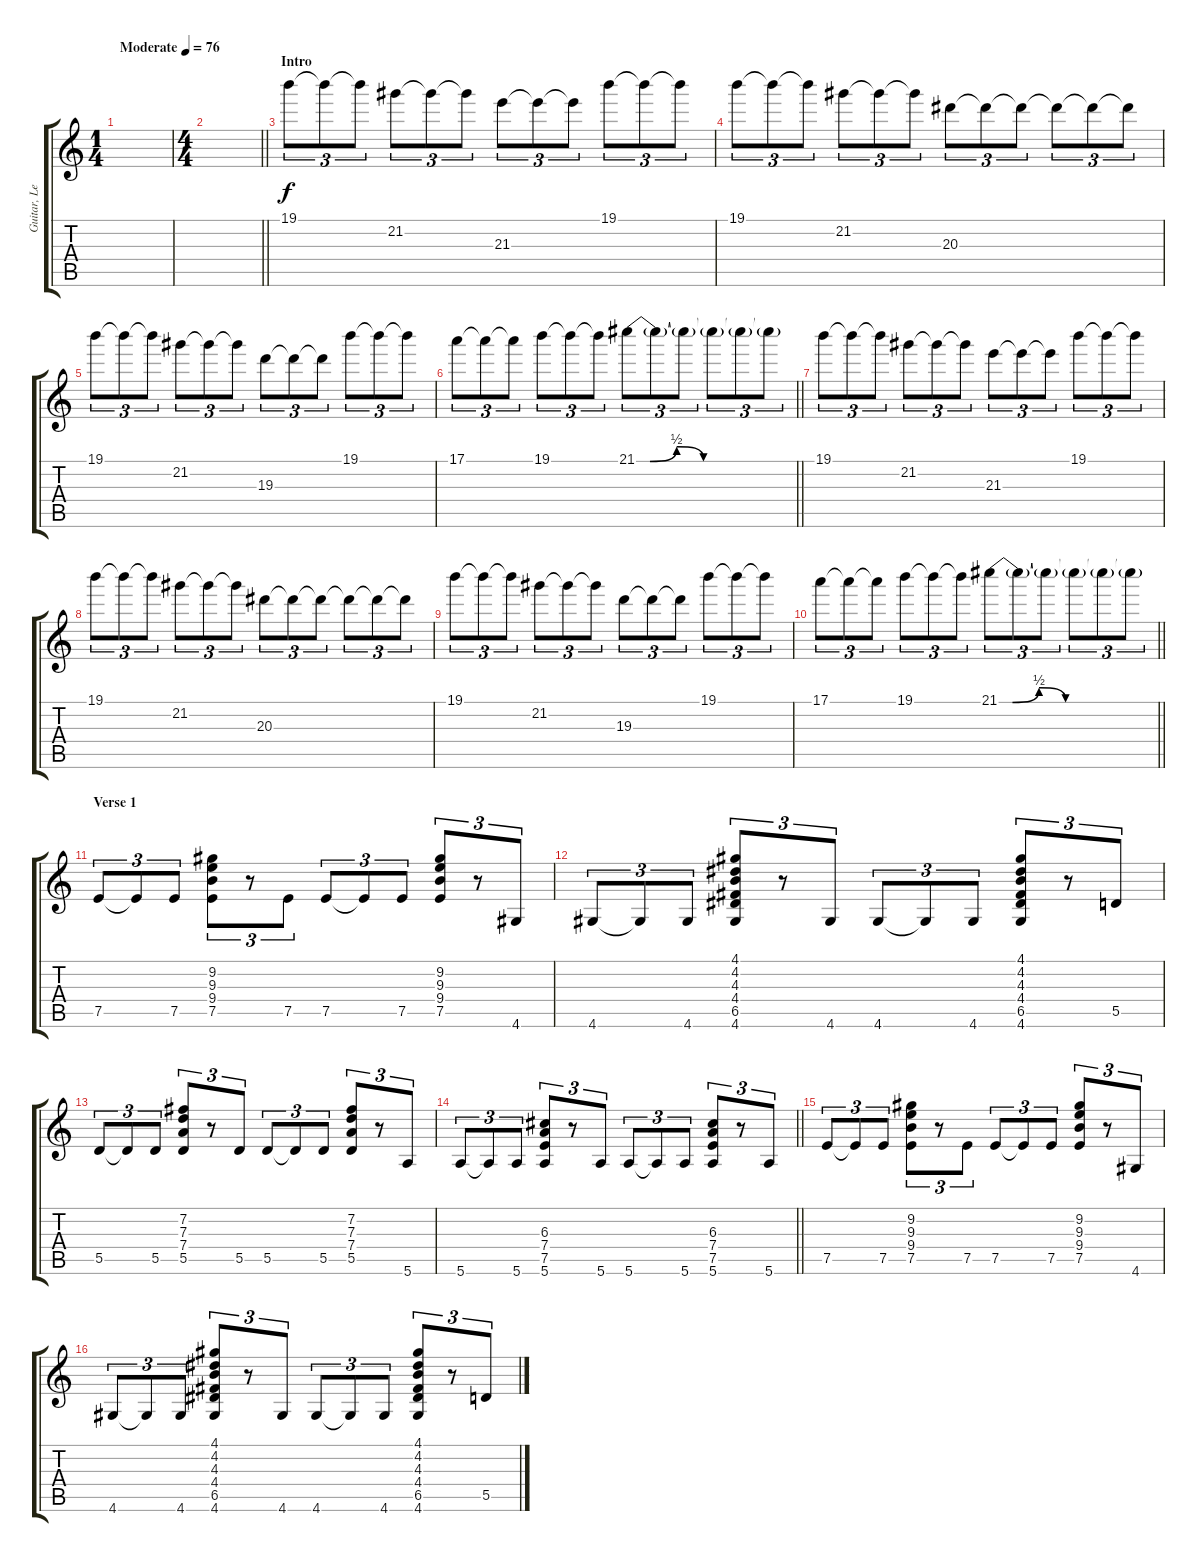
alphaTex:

\track ("Guitar, Lead" "Guitar, Le") {instrument electricguitarjazz}
\staff {score tabs}
\tuning (E4 B3 G3 D3 A2 E2) {hide}
\ts (1 4)
\tempo (76 "Moderate")
\clef g2
\ks c
|
\ts (4 4)
\barLineRight lightlight
|
\section ("" "Intro")
19.1.8{tu (3 2)} 19.1{t}.8{tu (3 2)} 19.1{t}.8{tu (3 2)} 21.2.8{tu (3 2)} 21.2{t}.8{tu (3 2)} 21.2{t}.8{tu (3 2)} 21.3.8{tu (3 2)} 21.3{t}.8{tu (3 2)} 21.3{t}.8{tu (3 2)} 19.1.8{tu (3 2)} 19.1{t}.8{tu (3 2)} 19.1{t}.8{tu (3 2)} |
19.1.8{tu (3 2)} 19.1{t}.8{tu (3 2)} 19.1{t}.8{tu (3 2)} 21.2.8{tu (3 2)} 21.2{t}.8{tu (3 2)} 21.2{t}.8{tu (3 2)} 20.3.8{tu (3 2)} 20.3{t}.8{tu (3 2)} 20.3{t}.8{tu (3 2)} 20.3{t}.8{tu (3 2)} 20.3{t}.8{tu (3 2)} 20.3{t}.8{tu (3 2)} |
19.1.8{tu (3 2)} 19.1{t}.8{tu (3 2)} 19.1{t}.8{tu (3 2)} 21.2.8{tu (3 2)} 21.2{t}.8{tu (3 2)} 21.2{t}.8{tu (3 2)} 19.3.8{tu (3 2)} 19.3{t}.8{tu (3 2)} 19.3{t}.8{tu (3 2)} 19.1.8{tu (3 2)} 19.1{t}.8{tu (3 2)} 19.1{t}.8{tu (3 2)} |
\barLineRight lightlight
17.1.8{tu (3 2)} 17.1{t}.8{tu (3 2)} 17.1{t}.8{tu (3 2)} 19.1.8{tu (3 2)} 19.1{t}.8{tu (3 2)} 19.1{t}.8{tu (3 2)} 21.1{be (custom 0 0 5 0 15 2 25 0 45 0 60 0)}.8{tu (3 2)} 21.1{t}.8{tu (3 2)} 21.1{t}.8{tu (3 2)} 21.1{t}.8{tu (3 2)} 21.1{t}.8{tu (3 2)} 21.1{t}.8{tu (3 2)} |
19.1.8{tu (3 2)} 19.1{t}.8{tu (3 2)} 19.1{t}.8{tu (3 2)} 21.2.8{tu (3 2)} 21.2{t}.8{tu (3 2)} 21.2{t}.8{tu (3 2)} 21.3.8{tu (3 2)} 21.3{t}.8{tu (3 2)} 21.3{t}.8{tu (3 2)} 19.1.8{tu (3 2)} 19.1{t}.8{tu (3 2)} 19.1{t}.8{tu (3 2)} |
19.1.8{tu (3 2)} 19.1{t}.8{tu (3 2)} 19.1{t}.8{tu (3 2)} 21.2.8{tu (3 2)} 21.2{t}.8{tu (3 2)} 21.2{t}.8{tu (3 2)} 20.3.8{tu (3 2)} 20.3{t}.8{tu (3 2)} 20.3{t}.8{tu (3 2)} 20.3{t}.8{tu (3 2)} 20.3{t}.8{tu (3 2)} 20.3{t}.8{tu (3 2)} |
19.1.8{tu (3 2)} 19.1{t}.8{tu (3 2)} 19.1{t}.8{tu (3 2)} 21.2.8{tu (3 2)} 21.2{t}.8{tu (3 2)} 21.2{t}.8{tu (3 2)} 19.3.8{tu (3 2)} 19.3{t}.8{tu (3 2)} 19.3{t}.8{tu (3 2)} 19.1.8{tu (3 2)} 19.1{t}.8{tu (3 2)} 19.1{t}.8{tu (3 2)} |
\barLineRight lightlight
17.1.8{tu (3 2)} 17.1{t}.8{tu (3 2)} 17.1{t}.8{tu (3 2)} 19.1.8{tu (3 2)} 19.1{t}.8{tu (3 2)} 19.1{t}.8{tu (3 2)} 21.1{be (custom 0 0 5 0 15 2 25 0 45 0 60 0)}.8{tu (3 2)} 21.1{t}.8{tu (3 2)} 21.1{t}.8{tu (3 2)} 21.1{t}.8{tu (3 2)} 21.1{t}.8{tu (3 2)} 21.1{t}.8{tu (3 2)} |
\section ("" "Verse 1")
7.5.8{tu (3 2)} 7.5{t}.8{tu (3 2)} 7.5.8{tu (3 2)} (9.2 9.3 9.4 7.5).8{tu (3 2)} r.8{tu (3 2)} 7.5.8{tu (3 2)} 7.5.8{tu (3 2)} 7.5{t}.8{tu (3 2)} 7.5.8{tu (3 2)} (9.2 9.3 9.4 7.5).8{tu (3 2)} r.8{tu (3 2)} 4.6.8{tu (3 2)} |
4.6.8{tu (3 2)} 4.6{t}.8{tu (3 2)} 4.6.8{tu (3 2)} (4.1 4.2 4.3 4.4 6.5 4.6).8{tu (3 2)} r.8{tu (3 2)} 4.6.8{tu (3 2)} 4.6.8{tu (3 2)} 4.6{t}.8{tu (3 2)} 4.6.8{tu (3 2)} (4.1 4.2 4.3 4.4 6.5 4.6).8{tu (3 2)} r.8{tu (3 2)} 5.5.8{tu (3 2)} |
5.5.8{tu (3 2)} 5.5{t}.8{tu (3 2)} 5.5.8{tu (3 2)} (7.2 7.3 7.4 5.5).8{tu (3 2)} r.8{tu (3 2)} 5.5.8{tu (3 2)} 5.5.8{tu (3 2)} 5.5{t}.8{tu (3 2)} 5.5.8{tu (3 2)} (7.2 7.3 7.4 5.5).8{tu (3 2)} r.8{tu (3 2)} 5.6.8{tu (3 2)} |
\barLineRight lightlight
5.6.8{tu (3 2)} 5.6{t}.8{tu (3 2)} 5.6.8{tu (3 2)} (6.3 7.4 7.5 5.6).8{tu (3 2)} r.8{tu (3 2)} 5.6.8{tu (3 2)} 5.6.8{tu (3 2)} 5.6{t}.8{tu (3 2)} 5.6.8{tu (3 2)} (6.3 7.4 7.5 5.6).8{tu (3 2)} r.8{tu (3 2)} 5.6.8{tu (3 2)} |
7.5.8{tu (3 2)} 7.5{t}.8{tu (3 2)} 7.5.8{tu (3 2)} (9.2 9.3 9.4 7.5).8{tu (3 2)} r.8{tu (3 2)} 7.5.8{tu (3 2)} 7.5.8{tu (3 2)} 7.5{t}.8{tu (3 2)} 7.5.8{tu (3 2)} (9.2 9.3 9.4 7.5).8{tu (3 2)} r.8{tu (3 2)} 4.6.8{tu (3 2)} |
4.6.8{tu (3 2)} 4.6{t}.8{tu (3 2)} 4.6.8{tu (3 2)} (4.1 4.2 4.3 4.4 6.5 4.6).8{tu (3 2)} r.8{tu (3 2)} 4.6.8{tu (3 2)} 4.6.8{tu (3 2)} 4.6{t}.8{tu (3 2)} 4.6.8{tu (3 2)} (4.1 4.2 4.3 4.4 6.5 4.6).8{tu (3 2)} r.8{tu (3 2)} 5.5.8{tu (3 2)}
